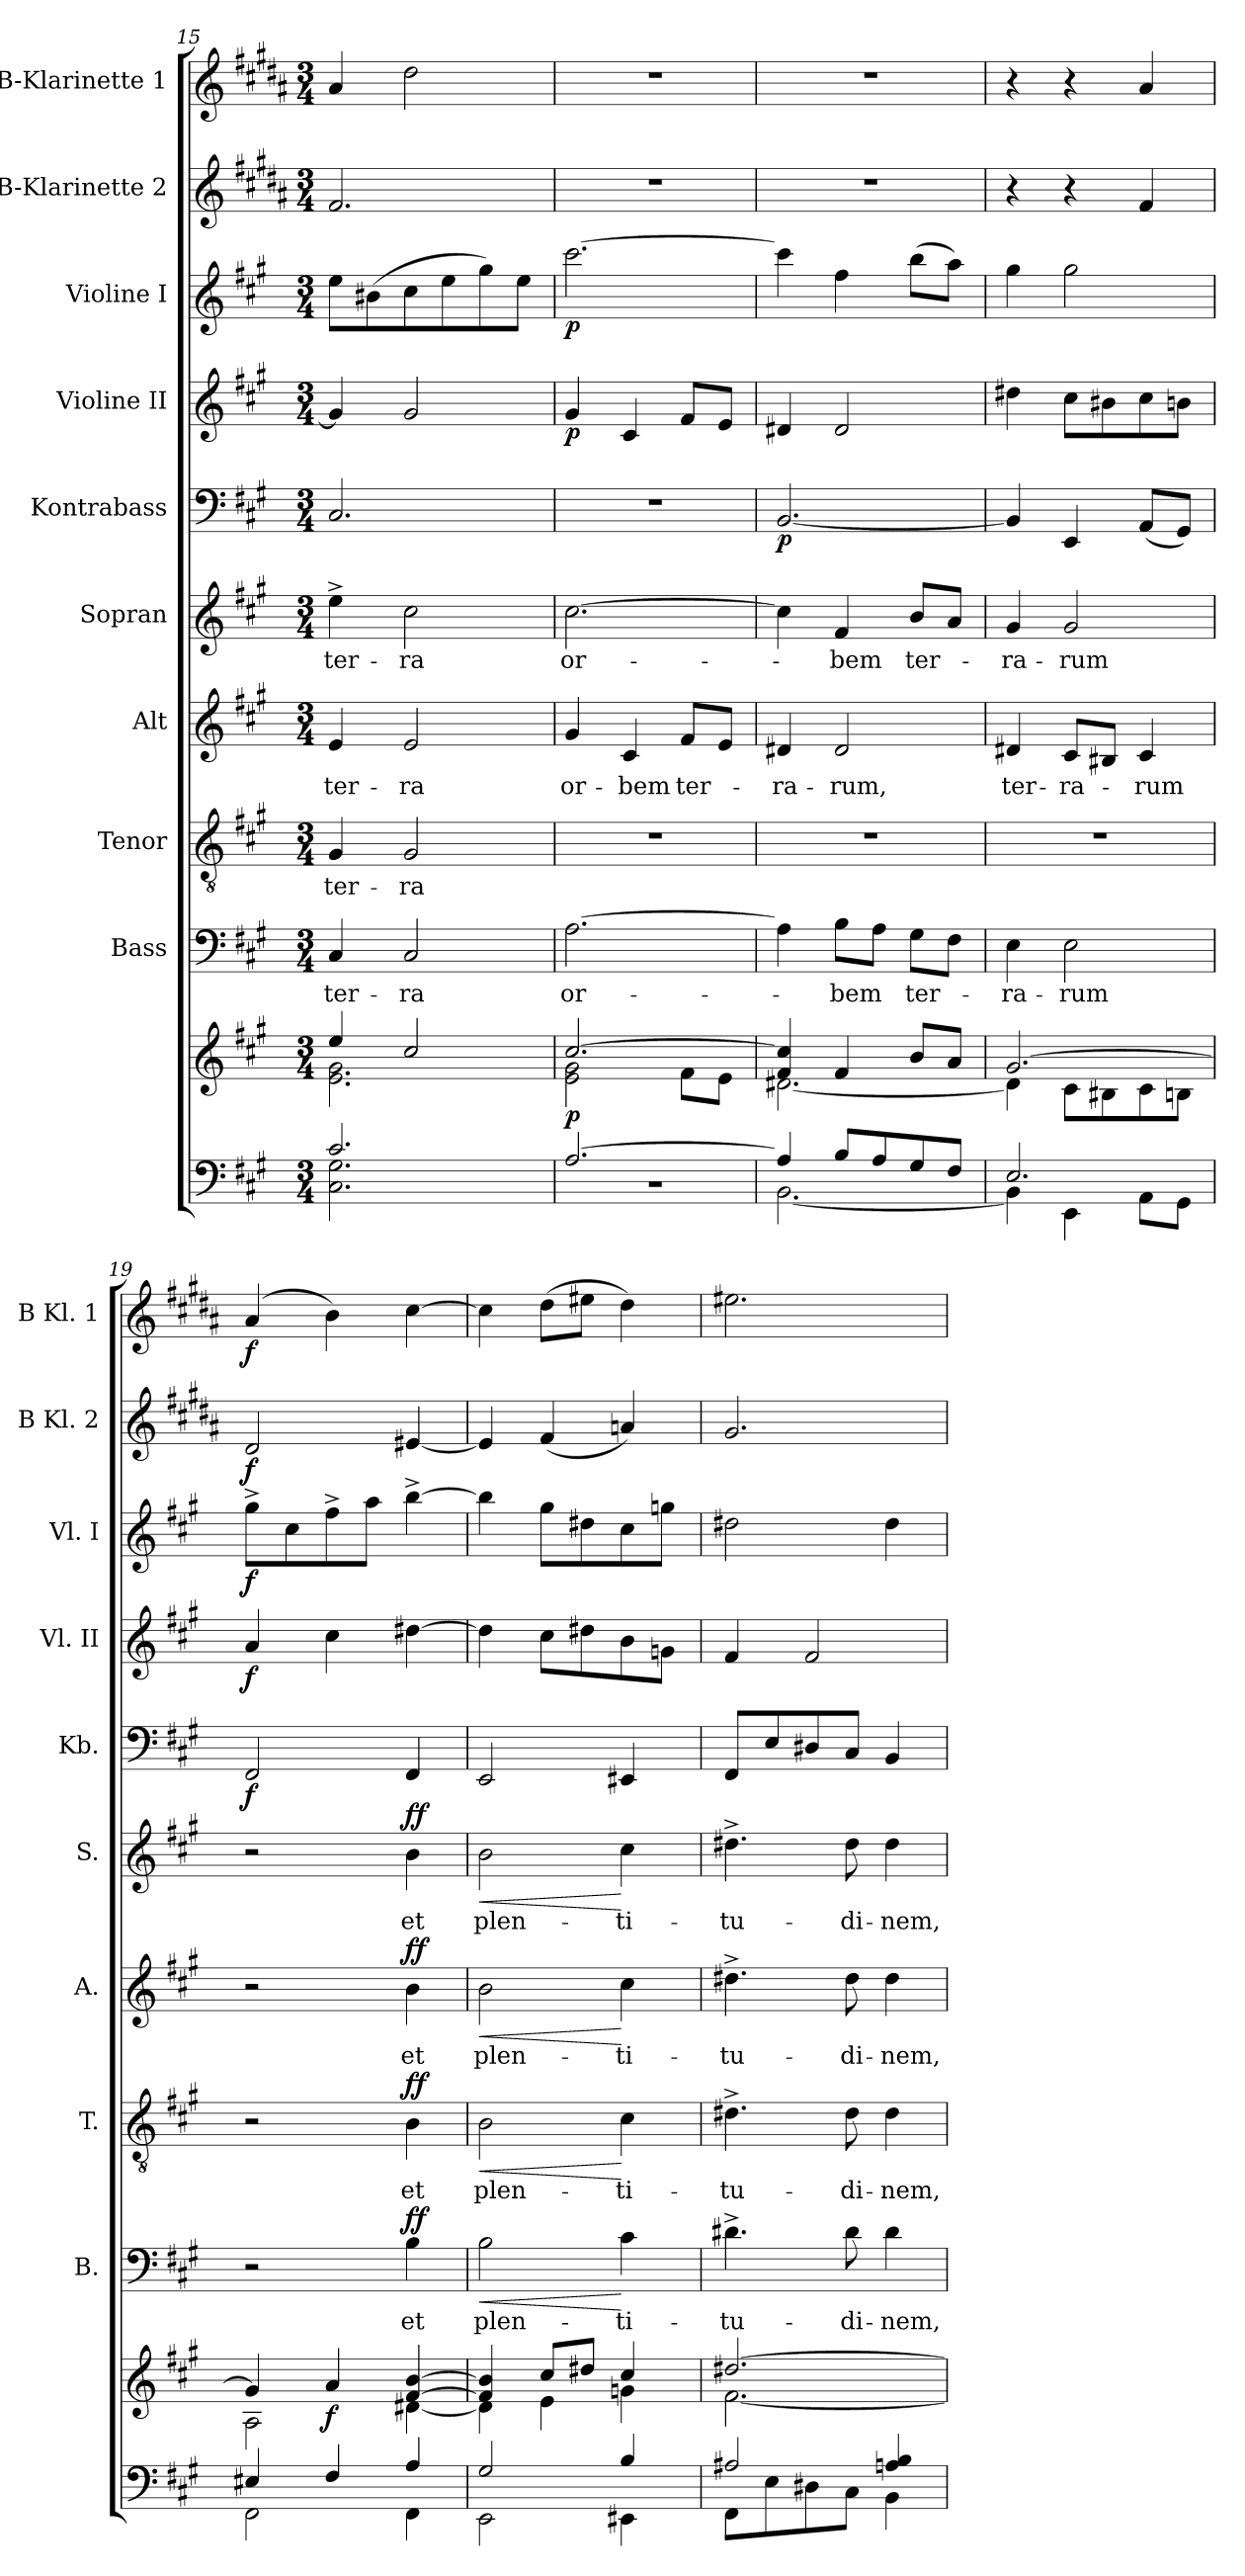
**kern	**kern	**dynam	**kern	**text	**dynam	**kern	**text	**dynam	**kern	**text	**dynam	**kern	**text	**dynam	**kern	**dynam	**kern	**dynam	**kern	**dynam	**kern	**dynam	**kern	**dynam
*part10	*part10	*part10	*part9	*part9	*part9	*part8	*part8	*part8	*part7	*part7	*part7	*part6	*part6	*part6	*part5	*part5	*part4	*part4	*part3	*part3	*part2	*part2	*part1	*part1
*staff11	*staff10	*staff10/11	*staff9	*staff9	*staff9	*staff8	*staff8	*staff8	*staff7	*staff7	*staff7	*staff6	*staff6	*staff6	*staff5	*staff5	*staff4	*staff4	*staff3	*staff3	*staff2	*staff2	*staff1	*staff1
*	*	*	*I"Bass	*	*	*I"Tenor	*	*	*I"Alt	*	*	*I"Sopran	*	*	*I"Kontrabass	*	*I"Violine II	*	*I"Violine I	*	*I"B-Klarinette 2	*	*I"B-Klarinette 1	*
*	*	*	*I'B.	*	*	*I'T.	*	*	*I'A.	*	*	*I'S.	*	*	*I'Kb.	*	*I'Vl. II	*	*I'Vl. I	*	*I'B Kl. 2	*	*I'B Kl. 1	*
*clefF4	*clefG2	*	*clefF4	*	*	*clefGv2	*	*	*clefG2	*	*	*clefG2	*	*	*clefF4	*	*clefG2	*	*clefG2	*	*clefG2	*	*clefG2	*
*	*	*	*	*	*	*	*	*	*	*	*	*	*	*	*ITrd7c12	*	*	*	*	*	*ITrd1c2	*	*ITrd1c2	*
*k[f#c#g#]	*k[f#c#g#]	*	*k[f#c#g#]	*	*	*k[f#c#g#]	*	*	*k[f#c#g#]	*	*	*k[f#c#g#]	*	*	*k[f#c#g#]	*	*k[f#c#g#]	*	*k[f#c#g#]	*	*k[f#c#g#]	*	*k[f#c#g#]	*
*A:	*A:	*	*A:	*	*	*A:	*	*	*A:	*	*	*A:	*	*	*A:	*	*A:	*	*A:	*	*A:	*	*A:	*
*M3/4	*M3/4	*	*M3/4	*	*	*M3/4	*	*	*M3/4	*	*	*M3/4	*	*	*M3/4	*	*M3/4	*	*M3/4	*	*M3/4	*	*M3/4	*
=15	=15	=15	=15	=15	=15	=15	=15	=15	=15	=15	=15	=15	=15	=15	=15	=15	=15	=15	=15	=15	=15	=15	=15	=15
*^	*^	*	*	*	*	*	*	*	*	*	*	*	*	*	*	*	*	*	*	*	*	*	*	*
!	!	!	!	!	!	!LO:LY:b	!	!	!LO:LY:b	!	!	!LO:LY:b	!	!	!LO:LY:b	!	!	!	!	!	!	!	!	!	!	!
2.c#/	2.C#\ 2.G#\	4ee/	2.e\ 2.g#\	.	4C#/	ter-	.	4G#/	ter-	.	4e/	ter-	.	4ee^>\	ter-	.	2.CC#/	.	4g#/]	.	8ee\L	.	2.e/	.	4g#/	.
.	.	.	.	.	.	.	.	.	.	.	.	.	.	.	.	.	.	.	.	.	(>8b#X\	.	.	.	.	.
!	!	!	!	!	!	!LO:LY:b	!	!	!LO:LY:b	!	!	!LO:LY:b	!	!	!LO:LY:b	!	!	!	!	!	!	!	!	!	!	!
.	.	2cc#/	.	.	2C#/	-ra	.	2G#/	-ra	.	2e/	-ra	.	2cc#\	-ra	.	.	.	2g#/	.	8cc#\	.	.	.	2cc#\	.
.	.	.	.	.	.	.	.	.	.	.	.	.	.	.	.	.	.	.	.	.	8ee\	.	.	.	.	.
.	.	.	.	.	.	.	.	.	.	.	.	.	.	.	.	.	.	.	.	.	8gg#\)	.	.	.	.	.
.	.	.	.	.	.	.	.	.	.	.	.	.	.	.	.	.	.	.	.	.	8ee\J	.	.	.	.	.
!!LO:PB:g=z
=16	=16	=16	=16	=16	=16	=16	=16	=16	=16	=16	=16	=16	=16	=16	=16	=16	=16	=16	=16	=16	=16	=16	=16	=16	=16	=16
!	!LO:N:vis=1	!	!	!LO:DY:b	!	!LO:LY:b	!	!	!	!	!	!LO:LY:b	!	!	!LO:LY:b	!	!	!	!	!LO:DY:b	!	!LO:DY:b	!	!	!	!
[>2.A/	2.r	[>2.cc#/	2e\ 2g#\	p	[2.A\	or-	.	2.r	.	.	4g#/	or-	.	[2.cc#\	or-	.	2.r	.	4g#/	p	[2.ccc#\	p	2.r	.	2.r	.
!	!	!	!	!	!	!	!	!	!	!	!	!LO:LY:b	!	!	!	!	!	!	!	!	!	!	!	!	!	!
.	.	.	.	.	.	.	.	.	.	.	4c#/	-bem	.	.	.	.	.	.	4c#/	.	.	.	.	.	.	.
!	!	!	!	!	!	!	!	!	!	!	!	!LO:LY:b	!	!	!	!	!	!	!	!	!	!	!	!	!	!
.	.	.	8f#\L	.	.	.	.	.	.	.	8f#/L	ter-	.	.	.	.	.	.	8f#/L	.	.	.	.	.	.	.
.	.	.	8e\J	.	.	.	.	.	.	.	8e/J	.	.	.	.	.	.	.	8e/J	.	.	.	.	.	.	.
=17	=17	=17	=17	=17	=17	=17	=17	=17	=17	=17	=17	=17	=17	=17	=17	=17	=17	=17	=17	=17	=17	=17	=17	=17	=17	=17
!	!	!	!	!	!	!	!	!	!	!	!	!LO:LY:b	!	!	!	!	!	!LO:DY:b	!	!	!	!	!	!	!	!
4A/]	[<2.BB\	4f#/ 4cc#/]	[<2.d#X\	.	4A\]	.	.	2.r	.	.	4d#X/	-ra-	.	4cc#\]	.	.	[2.BBB/	p	4d#X/	.	4ccc#\]	.	2.r	.	2.r	.
!	!	!	!	!	!	!LO:LY:b	!	!	!	!	!	!LO:LY:b	!	!	!LO:LY:b	!	!	!	!	!	!	!	!	!	!	!
8B/L	.	4f#/	.	.	8B\L	-bem	.	.	.	.	2d#/	-rum,	.	4f#/	-bem	.	.	.	2d#/	.	4ff#\	.	.	.	.	.
8A/	.	.	.	.	8A\J	.	.	.	.	.	.	.	.	.	.	.	.	.	.	.	.	.	.	.	.	.
!	!	!	!	!	!	!LO:LY:b	!	!	!	!	!	!	!	!	!LO:LY:b	!	!	!	!	!	!	!	!	!	!	!
8G#/	.	8b/L	.	.	8G#\L	ter-	.	.	.	.	.	.	.	8b/L	ter-	.	.	.	.	.	(>8bb\L	.	.	.	.	.
8F#/J	.	8a/J	.	.	8F#\J	.	.	.	.	.	.	.	.	8a/J	.	.	.	.	.	.	8aa\J)	.	.	.	.	.
=18	=18	=18	=18	=18	=18	=18	=18	=18	=18	=18	=18	=18	=18	=18	=18	=18	=18	=18	=18	=18	=18	=18	=18	=18	=18	=18
!	!	!	!	!	!	!LO:LY:b	!	!	!	!	!	!LO:LY:b	!	!	!LO:LY:b	!	!	!	!	!	!	!	!	!	!	!
2.E/	4BB\]	[>2.g#/	4d#\]	.	4E\	-ra-	.	2.r	.	.	4d#X/	ter-	.	4g#/	-ra-	.	4BBB/]	.	4dd#X\	.	4gg#\	.	4r	.	4r	.
!	!	!	!	!	!	!LO:LY:b	!	!	!	!	!	!LO:LY:b	!	!	!LO:LY:b	!	!	!	!	!	!	!	!	!	!	!
.	4EE\	.	8c#\L	.	2E\	-rum	.	.	.	.	8c#/L	-ra-	.	2g#/	-rum	.	4EEE/	.	8cc#\L	.	2gg#\	.	4r	.	4r	.
.	.	.	8B#X\	.	.	.	.	.	.	.	8B#X/J	.	.	.	.	.	.	.	8b#X\	.	.	.	.	.	.	.
!	!	!	!	!	!	!	!	!	!	!	!	!LO:LY:b	!	!	!	!	!	!	!	!	!	!	!	!	!	!
.	8AA\L	.	8c#\	.	.	.	.	.	.	.	4c#/	-rum	.	.	.	.	(<8AAA/L	.	8cc#\	.	.	.	4e/	.	4g#/	.
.	8GG#\J	.	8Bn\J	.	.	.	.	.	.	.	.	.	.	.	.	.	8GGG#/J)	.	8bn\J	.	.	.	.	.	.	.
=19	=19	=19	=19	=19	=19	=19	=19	=19	=19	=19	=19	=19	=19	=19	=19	=19	=19	=19	=19	=19	=19	=19	=19	=19	=19	=19
!	!	!	!	!	!	!	!	!	!	!	!	!	!	!	!	!	!	!LO:DY:b	!	!LO:DY:b	!	!LO:DY:b	!	!LO:DY:b	!	!LO:DY:b
4E#X/	2FF#\	4g#/]	2A\	.	2r	.	.	2r	.	.	2r	.	.	2r	.	.	2FFF#/	f	4a/	f	8gg#^>\L	f	2c#/	f	(4g#/	f
.	.	.	.	.	.	.	.	.	.	.	.	.	.	.	.	.	.	.	.	.	8cc#\	.	.	.	.	.
!	!	!	!	!LO:DY:b	!	!	!	!	!	!	!	!	!	!	!	!	!	!	!	!	!	!	!	!	!	!
4F#/	.	4a/	.	f	.	.	.	.	.	.	.	.	.	.	.	.	.	.	4cc#\	.	8ff#^>\	.	.	.	4a\)	.
.	.	.	.	.	.	.	.	.	.	.	.	.	.	.	.	.	.	.	.	.	8aa\J	.	.	.	.	.
!	!	!	!	!	!	!LO:LY:b	!LO:DY:a	!	!LO:LY:b	!LO:DY:a	!	!LO:LY:b	!LO:DY:a	!	!LO:LY:b	!LO:DY:a	!	!	!	!	!	!	!	!	!	!
4A/	4FF#\	[>4f#/ [>4b/	[<4d#X\	.	4B\	et	ff	4B\	et	ff	4b\	et	ff	4b\	et	ff	4FFF#/	.	[4dd#X\	.	[4bb^>\	.	[4d#X/	.	[4b\	.
=20	=20	=20	=20	=20	=20	=20	=20	=20	=20	=20	=20	=20	=20	=20	=20	=20	=20	=20	=20	=20	=20	=20	=20	=20	=20	=20
!	!	!	!	!	!	!LO:LY:b	!LO:HP:b	!	!LO:LY:b	!LO:HP:b	!	!LO:LY:b	!LO:HP:b	!	!LO:LY:b	!LO:HP:b	!	!	!	!	!	!	!	!	!	!
2G#/	2EE\	4f#/] 4b/]	4d#\]	.	2B\	plen-	<	2B\	plen-	<	2b\	plen-	<	2b\	plen-	<	2EEE/	.	4dd#\]	.	4bb\]	.	4d#/]	.	4b\]	.
.	.	8cc#/L	4e\	.	.	.	.	.	.	.	.	.	.	.	.	.	.	.	8cc#\L	.	8gg#\L	.	(<4e/	.	(>8cc#\L	.
.	.	8dd#X/J	.	.	.	.	.	.	.	.	.	.	.	.	.	.	.	.	8dd#X\	.	8dd#X\	.	.	.	8dd#X\J	.
!	!	!	!	!	!	!LO:LY:b	!	!	!LO:LY:b	!	!	!LO:LY:b	!	!	!LO:LY:b	!	!	!	!	!	!	!	!	!	!	!
4B/	4EE#X\	4cc#/	4gn\	.	4c#\	-ti-	[	4c#\	-ti-	[	4cc#\	-ti-	[	4cc#\	-ti-	[	4EEE#X/	.	8b\	.	8cc#\	.	4gn/)	.	4cc#\)	.
.	.	.	.	.	.	.	.	.	.	.	.	.	.	.	.	.	.	.	8gn\J	.	8ggn\J	.	.	.	.	.
!!LO:PB:g=z
=21	=21	=21	=21	=21	=21	=21	=21	=21	=21	=21	=21	=21	=21	=21	=21	=21	=21	=21	=21	=21	=21	=21	=21	=21	=21	=21
!	!	!	!	!	!	!LO:LY:b	!	!	!LO:LY:b	!	!	!LO:LY:b	!	!	!LO:LY:b	!	!	!	!	!	!	!	!	!	!	!
2A#X/	8FF#\L	[>2.dd#X/	[<2.f#\	.	4.d#X^>\	-tu-	.	4.d#X^>\	-tu-	.	4.dd#X^>\	-tu-	.	4.dd#X^>\	-tu-	.	8FFF#/L	.	4f#/	.	2dd#X\	.	2.f#/	.	2.dd#X\	.
.	8E\	.	.	.	.	.	.	.	.	.	.	.	.	.	.	.	8EE/	.	.	.	.	.	.	.	.	.
.	8D#X\	.	.	.	.	.	.	.	.	.	.	.	.	.	.	.	8DD#X/	.	2f#/	.	.	.	.	.	.	.
!	!	!	!	!	!	!LO:LY:b	!	!	!LO:LY:b	!	!	!LO:LY:b	!	!	!LO:LY:b	!	!	!	!	!	!	!	!	!	!	!
.	8C#\J	.	.	.	8d#\	-di-	.	8d#\	-di-	.	8dd#\	-di-	.	8dd#\	-di-	.	8CC#/J	.	.	.	.	.	.	.	.	.
!	!	!	!	!	!	!LO:LY:b	!	!	!LO:LY:b	!	!	!LO:LY:b	!	!	!LO:LY:b	!	!	!	!	!	!	!	!	!	!	!
4An/ 4B/	4BB\	.	.	.	4d#\	-nem,	.	4d#\	-nem,	.	4dd#\	-nem,	.	4dd#\	-nem,	.	4BBB/	.	.	.	4dd#\	.	.	.	.	.
*v	*v	*	*	*	*	*	*	*	*	*	*	*	*	*	*	*	*	*	*	*	*	*	*	*	*	*
*	*v	*v	*	*	*	*	*	*	*	*	*	*	*	*	*	*	*	*	*	*	*	*	*	*	*
=	=	=	=	=	=	=	=	=	=	=	=	=	=	=	=	=	=	=	=	=	=	=	=	=
*-	*-	*-	*-	*-	*-	*-	*-	*-	*-	*-	*-	*-	*-	*-	*-	*-	*-	*-	*-	*-	*-	*-	*-	*-
